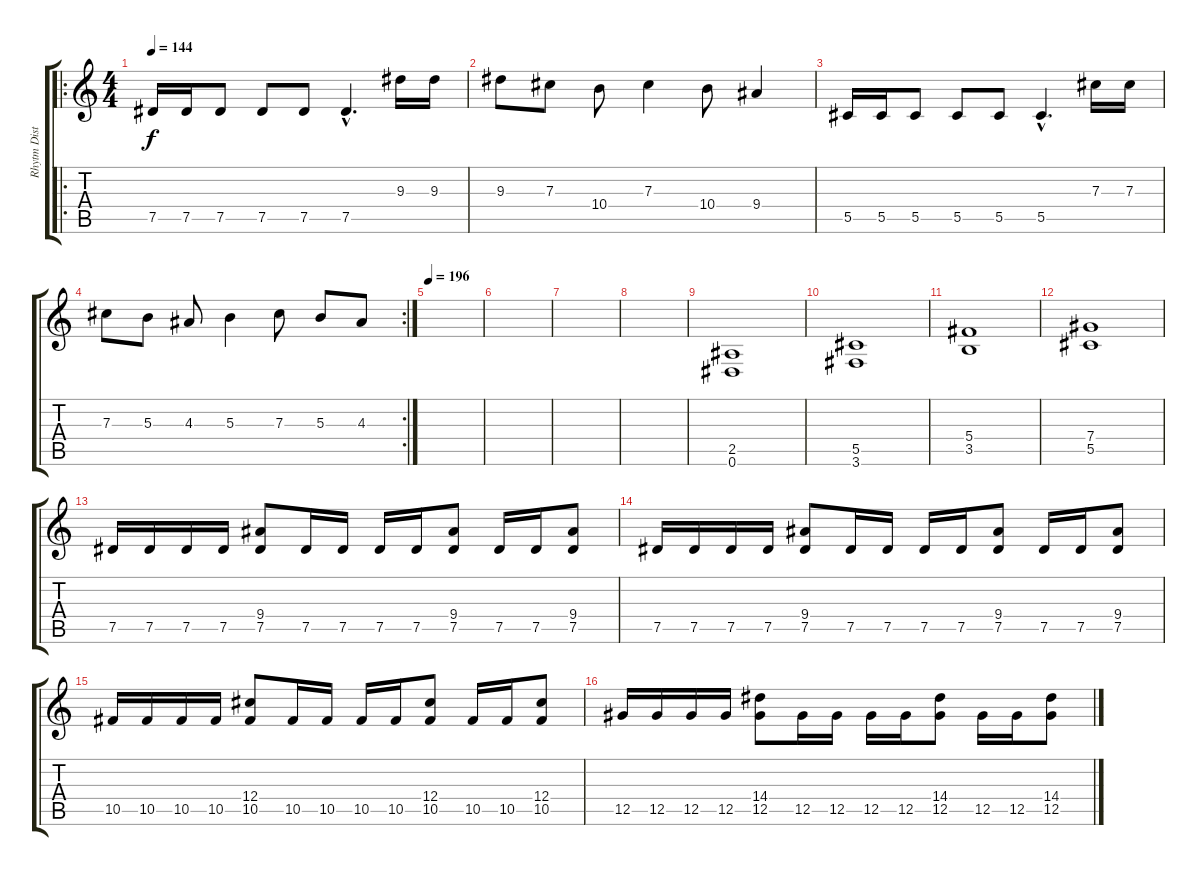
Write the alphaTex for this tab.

\track ("Rhytm Distortion" "Rhytm Dist") {instrument overdrivenguitar}
\staff {score tabs}
\tuning (Eb4 Bb3 Gb3 Db3 Ab2 Eb2) {hide}
\ro
\ts (4 4)
\tempo 144
\clef g2
\ks c
7.5.16{dy f} 7.5.16 7.5.8 7.5.8 7.5.8 7.5{hac}.4{d} 9.3.16 9.3.16 |
9.3.8 7.3.8 10.4.8 7.3.4 10.4.8 9.4.4 |
5.5.16 5.5.16 5.5.8 5.5.8 5.5.8 5.5{hac}.4{d} 7.3.16 7.3.16 |
\rc 2
7.3.8 5.3.8 4.3.8 5.3.4 7.3.8 5.3.8 4.3.8 |
\tempo 196
|
|
|
|
(2.5 0.6).1 |
(5.5 3.6).1 |
(5.4 3.5).1 |
(7.4 5.5).1 |
7.5.16 7.5.16 7.5.16 7.5.16 (9.4 7.5).8 7.5.16 7.5.16 7.5.16 7.5.16 (9.4 7.5).8 7.5.16 7.5.16 (9.4 7.5).8 |
7.5.16 7.5.16 7.5.16 7.5.16 (9.4 7.5).8 7.5.16 7.5.16 7.5.16 7.5.16 (9.4 7.5).8 7.5.16 7.5.16 (9.4 7.5).8 |
10.5.16 10.5.16 10.5.16 10.5.16 (12.4 10.5).8 10.5.16 10.5.16 10.5.16 10.5.16 (12.4 10.5).8 10.5.16 10.5.16 (12.4 10.5).8 |
12.5.16 12.5.16 12.5.16 12.5.16 (14.4 12.5).8 12.5.16 12.5.16 12.5.16 12.5.16 (14.4 12.5).8 12.5.16 12.5.16 (14.4 12.5).8
